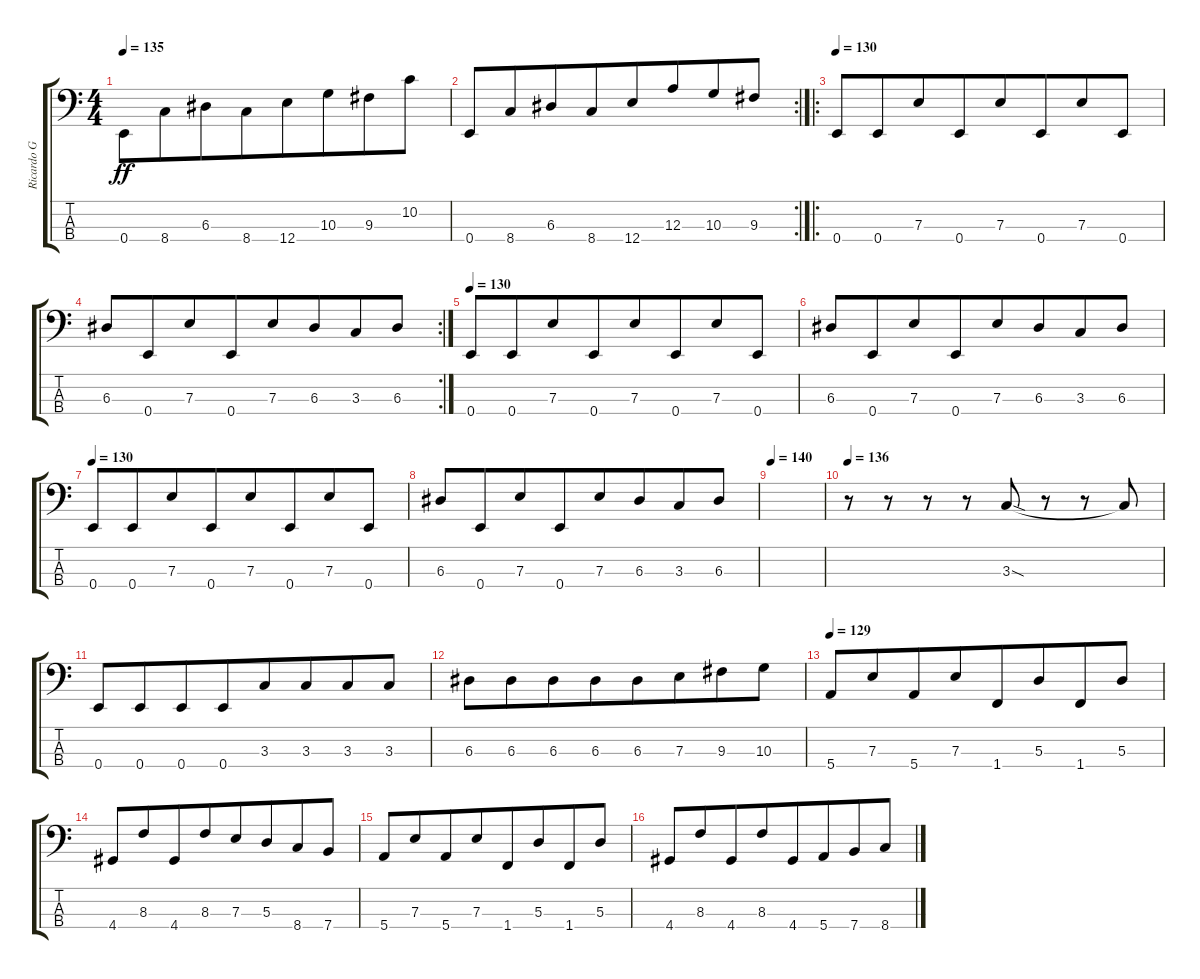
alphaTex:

\track ("Ricardo G" "Ricardo G") {instrument electricbassfinger}
\staff {score tabs}
\tuning (G2 D2 A1 E1) {hide}
\ts (4 4)
\tempo 135
\clef f4
\ks c
0.4.8{dy ff} 8.4.8{beam merge} 6.3.8 8.4.8{beam merge} 12.4.8 10.3.8{beam merge} 9.3.8 10.2.8 |
\rc 2
0.4.8 8.4.8{beam merge} 6.3.8 8.4.8{beam merge} 12.4.8 12.3.8{beam merge} 10.3.8 9.3.8 |
\ro
\tempo 130
0.4.8 0.4.8{beam merge} 7.3.8 0.4.8{beam merge} 7.3.8 0.4.8{beam merge} 7.3.8 0.4.8 |
\rc 2
6.3.8 0.4.8{beam merge} 7.3.8 0.4.8{beam merge} 7.3.8 6.3.8{beam merge} 3.3.8 6.3.8 |
\tempo 130
0.4.8 0.4.8{beam merge} 7.3.8 0.4.8{beam merge} 7.3.8 0.4.8{beam merge} 7.3.8 0.4.8 |
6.3.8 0.4.8{beam merge} 7.3.8 0.4.8{beam merge} 7.3.8 6.3.8{beam merge} 3.3.8 6.3.8 |
\tempo 130
0.4.8 0.4.8{beam merge} 7.3.8 0.4.8{beam merge} 7.3.8 0.4.8{beam merge} 7.3.8 0.4.8 |
6.3.8 0.4.8{beam merge} 7.3.8 0.4.8{beam merge} 7.3.8 6.3.8{beam merge} 3.3.8 6.3.8 |
\tempo 140
|
\tempo 136
r.8 r.8 r.8 r.8 3.3{sod}.8 r.8 r.8 3.3{t}.8 |
0.4.8 0.4.8{beam merge} 0.4.8 0.4.8{beam merge} 3.3.8 3.3.8{beam merge} 3.3.8 3.3.8 |
6.3.8 6.3.8{beam merge} 6.3.8 6.3.8{beam merge} 6.3.8 7.3.8{beam merge} 9.3.8 10.3.8 |
\tempo 129
5.4.8 7.3.8{beam merge} 5.4.8 7.3.8{beam merge} 1.4.8 5.3.8{beam merge} 1.4.8 5.3.8 |
4.4.8 8.3.8{beam merge} 4.4.8 8.3.8{beam merge} 7.3.8 5.3.8{beam merge} 8.4.8 7.4.8 |
5.4.8 7.3.8{beam merge} 5.4.8 7.3.8{beam merge} 1.4.8 5.3.8{beam merge} 1.4.8 5.3.8 |
4.4.8 8.3.8{beam merge} 4.4.8 8.3.8{beam merge} 4.4.8 5.4.8{beam merge} 7.4.8 8.4.8
